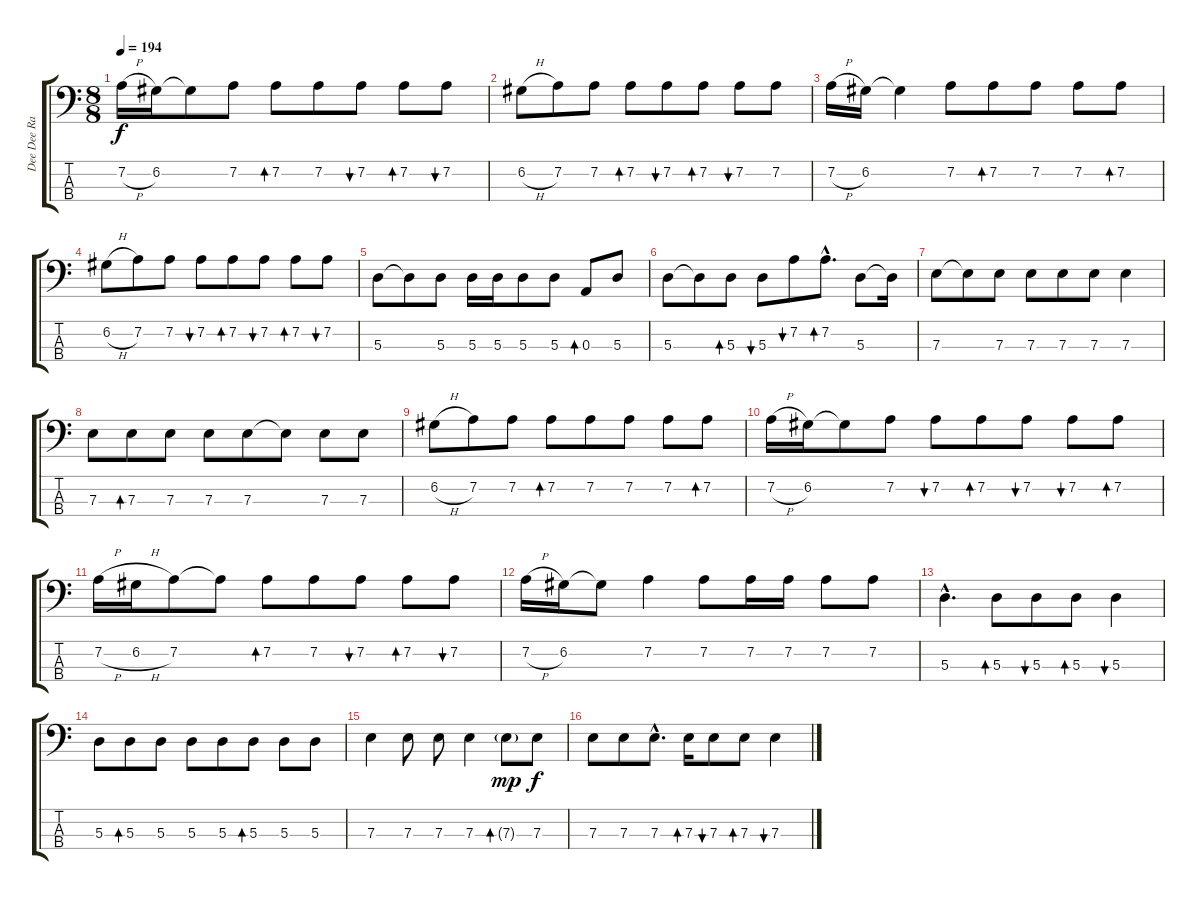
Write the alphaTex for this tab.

\track ("Dee Dee Ramone - Bass" "Dee Dee Ra") {instrument electricbasspick}
\staff {score tabs}
\tuning (G2 D2 A1 E1) {hide}
\ts (8 8)
\tempo 194
\clef f4
\ks c
7.2{h}.16{dy f} 6.2.16 6.2{t}.8 7.2.8 7.2.8{bd 240} 7.2.8 7.2.8{bu 240} 7.2.8{bd 240} 7.2.8{bu 240} |
6.2{h}.8 7.2.8 7.2.8 7.2.8{bd 240} 7.2.8{bu 240} 7.2.8{bd 240} 7.2.8{bu 240} 7.2.8 |
7.2{h}.16 6.2.16 6.2{t}.4 7.2.8 7.2.8{bd 240} 7.2.8 7.2.8 7.2.8{bd 240} |
6.2{h}.8 7.2.8 7.2.8 7.2.8{bu 240} 7.2.8{bd 240} 7.2.8{bu 240} 7.2.8{bd 240} 7.2.8{bu 240} |
5.3.8 5.3{t}.8 5.3.8 5.3.16 5.3.16 5.3.8 5.3.8 0.3.8{bd 240} 5.3.8 |
5.3.8 5.3{t}.8 5.3.8{bd 240} 5.3.8{bu 240} 7.2.8{bu 240} 7.2{hac}.8{d bd 240} 5.3.8 5.3{t}.16 |
7.3.8 7.3{t}.8 7.3.8 7.3.8 7.3.8 7.3.8 7.3.4 |
7.3.8 7.3.8{bd 240} 7.3.8 7.3.8 7.3.8 7.3{t}.8 7.3.8 7.3.8 |
6.2{h}.8 7.2.8 7.2.8 7.2.8{bd 240} 7.2.8 7.2.8 7.2.8 7.2.8{bd 240} |
7.2{h}.16 6.2.16 6.2{t}.8 7.2.8 7.2.8{bu 240} 7.2.8{bd 240} 7.2.8{bu 240} 7.2.8{bu 240} 7.2.8{bd 240} |
7.2{h}.16 6.2{h}.16 7.2.8 7.2{t}.8 7.2.8{bd 240} 7.2.8 7.2.8{bu 240} 7.2.8{bd 240} 7.2.8{bu 240} |
7.2{h}.16 6.2.16 6.2{t}.8 7.2.4 7.2.8 7.2.16 7.2.16 7.2.8 7.2.8 |
5.3{hac}.4{d} 5.3.8{bd 240} 5.3.8{bu 240} 5.3.8{bd 240} 5.3.4{bu 240} |
5.3.8 5.3.8{bd 240} 5.3.8 5.3.8 5.3.8 5.3.8{bd 240} 5.3.8 5.3.8 |
7.3.4 7.3.8 7.3.8 7.3.4 7.3{g}.8{bd 240 dy mp} 7.3.8{dy f} |
7.3.8 7.3.8 7.3{hac}.8{d} 7.3.16{bd 240} 7.3.8{bu 240} 7.3.8{bd 240} 7.3.4{bu 240}
